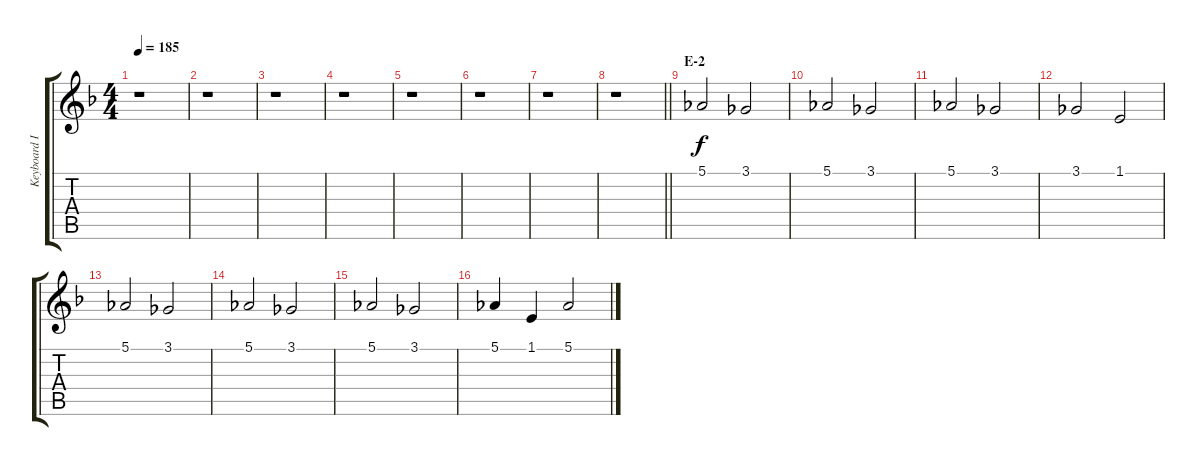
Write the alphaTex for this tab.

\track ("Keyboard II" "Keyboard I") {instrument lead1square}
\staff {score tabs}
\tuning (Eb4 Bb3 Gb3 Db3 Ab2 Db2) {hide}
\ts (4 4)
\tempo 185
\clef g2
\ks f
r.1{dy f} |
r.1 |
r.1 |
r.1 |
r.1 |
r.1 |
r.1 |
\barLineRight lightlight
r.1 |
\section ("" "E-2")
5.1.2 3.1.2 |
5.1.2 3.1.2 |
5.1.2 3.1.2 |
3.1.2 1.1.2 |
5.1.2 3.1.2 |
5.1.2 3.1.2 |
5.1.2 3.1.2 |
5.1.4 1.1.4 5.1.2
